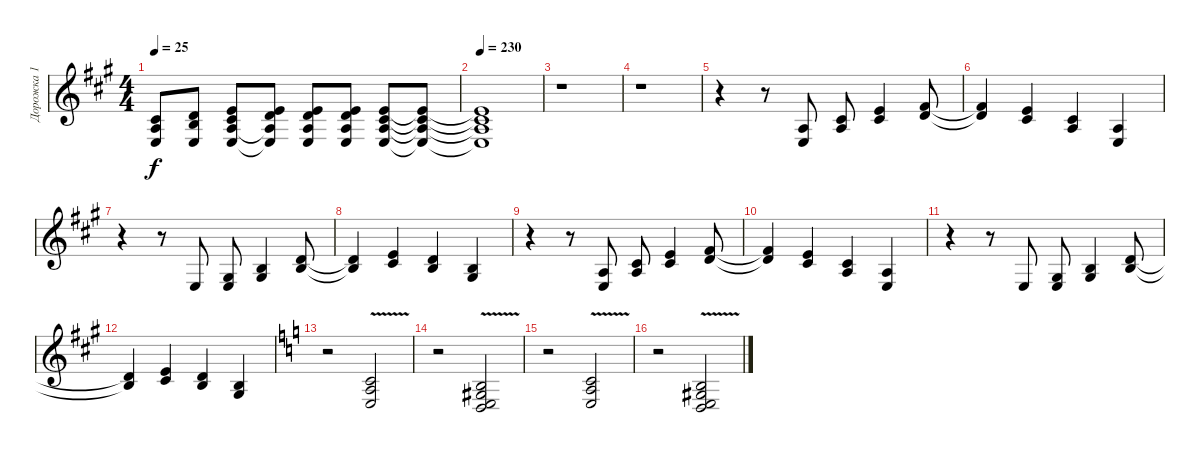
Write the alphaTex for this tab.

\track ("Дорожка 1" "Дорожка 1") {instrument brightacousticpiano}
\staff {score}
\tuning (E4 B3 G3 D3 A2 E2) {hide}
\ts (4 4)
\tempo 25
\clef g2
\ks a
(2.2 2.3 2.4).8{dy f} (3.2 4.3 2.4).8 (0.1 2.2 2.3 2.4).8 (0.1 3.2 2.3{t} 2.4{t}).8 (0.1 3.2 2.3 2.4).8 (0.1 3.2 2.4 12.5).8 (0.1 2.2 2.3 2.4).8 (0.1{t} 2.2{t} 2.3{t} 2.4{t}).8 |
\tempo 230
(0.1{t} 2.2{t} 2.3{t} 2.4{t}).1 |
r.1 |
r.1 |
r.4 r.8 (2.3 2.4).8 (2.2 2.3).8 (0.1 2.2).4 (2.1 3.2).8 |
(2.1{t} 3.2{t}).4 (0.1 2.2).4 (2.2 2.3).4 (2.3 2.4).4 |
r.4 r.8 2.4.8 (1.3 2.4).8 (0.2 1.3).4 (3.2 4.3).8 |
(3.2{t} 4.3{t}).4 (0.1 2.2).4 (3.2 4.3).4 (0.2 1.3).4 |
r.4 r.8 (2.3 2.4).8 (2.2 2.3).8 (0.1 2.2).4 (2.1 3.2).8 |
(2.1{t} 3.2{t}).4 (0.1 2.2).4 (2.2 2.3).4 (2.3 2.4).4 |
r.4 r.8 2.4.8 (1.3 2.4).8 (0.2 1.3).4 (3.2 4.3).8 |
(3.2{t} 4.3{t}).4 (0.1 2.2).4 (3.2 4.3).4 (0.2 1.3).4 |
\ks c
r.2 (1.2{v} 2.3{v} 2.4{v}).2 |
r.2 (0.2 1.3 0.4{v} 7.5).2 |
r.2 (1.2{v} 2.3{v} 2.4{v}).2 |
r.2 (0.2 1.3 0.4{v} 7.5).2
